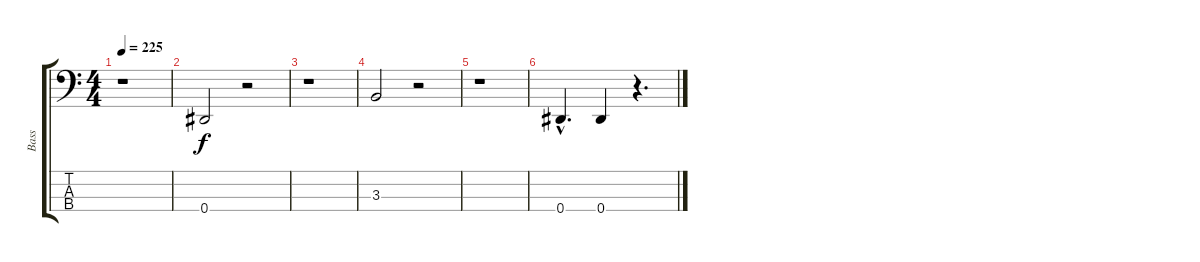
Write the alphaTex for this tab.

\track ("Bass" "Bass") {instrument electricbasspick}
\staff {score tabs}
\tuning (Gb2 Db2 Ab1 Eb1) {hide}
\ts (4 4)
\tempo 225
\clef f4
\ks c
r.1{dy f} |
0.4.2 r.2 |
r.1 |
3.3.2 r.2 |
r.1 |
0.4{hac}.4{d} 0.4.4 r.4{d}
